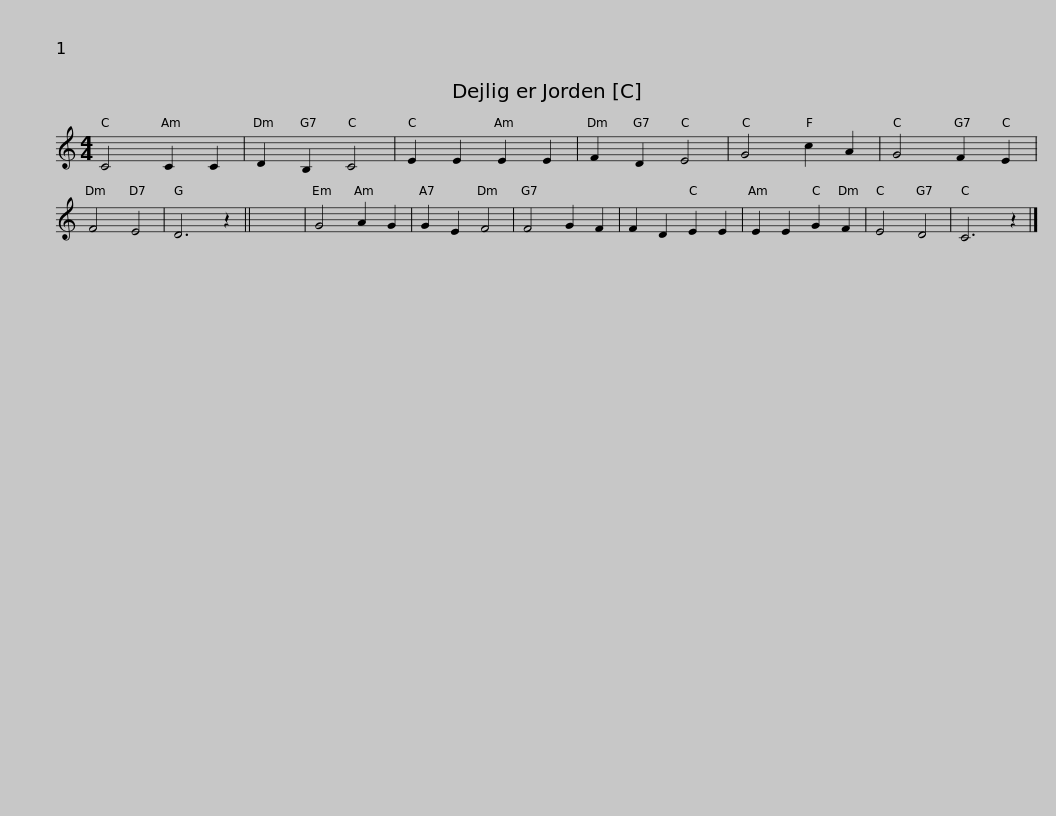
X:1
L:1/8
M:4/4
I:linebreak $
K:C
V:1 treble
V:1
 C4 C2 C2 | D2 B,2 C4 | E2 E2 E2 E2 | F2 D2 E4 | G4 c2 A2 | %5
 G4 F2 E2 | F4 E4 | D6 z2 || x8 | G4 A2 G2 |$ %10
 G2 E2 F4 | F4 G2 F2 | F2 D2 E2 E2 | E2 E2 G2 F2 | E4 D4 | %15
 C6 z2 |] %16
